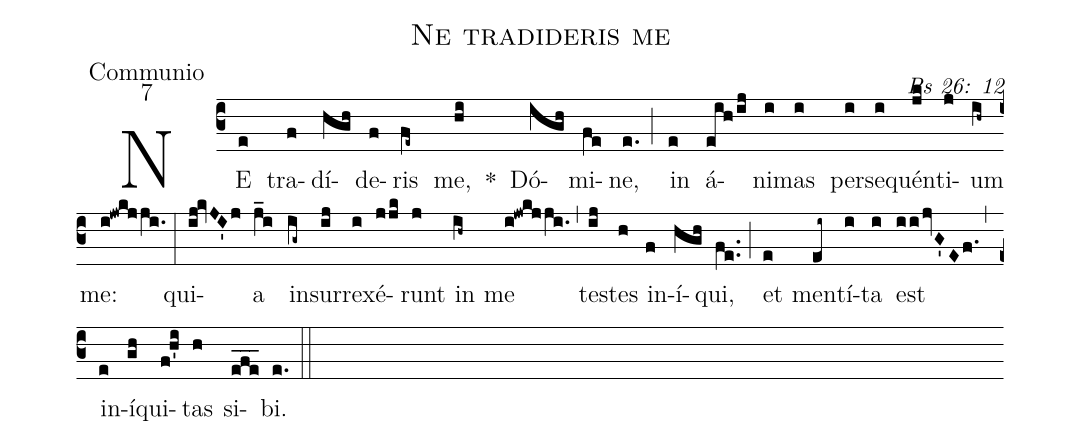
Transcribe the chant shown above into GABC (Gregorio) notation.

name: Ne tradideris me;
office-part: Communio;
mode: 7;
commentary: Ps 26: 12;
%%
(c3) NE(e) tra(f)dí(hgh)de(f)ris(fe~) me,(hi) *() Dó(igh)mi(fe)ne,(e.) (;) in(e) á(eih/ij)ni(i)mas(i) per(i)se(i)quén(jk)ti(j)um(ih~) me:(i!jwkjji.) (:)
qui(ij!kvJI'j)a(j_i) in(ig~)sur(ij)re(i)xé(jjk)runt(j) in(ih~) me(i!jwkjji.) (,) tes(ij)tes(h) in(f)í(hgh)qui,(fe..) (;) et(e) men(ei~)tí(i)ta(i) est(ii/jvG'Ef.) (,) in(e)í(gh)qui(f!h'i)tas(h) si(efe___)bi.(e.) (::)
